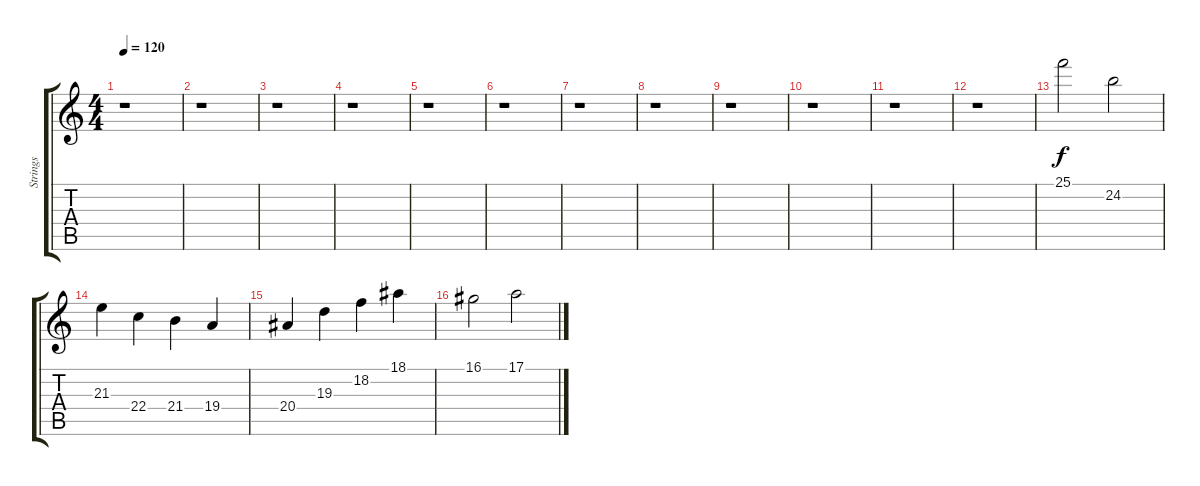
\track ("Strings" "Strings") {instrument stringensemble2}
\staff {score tabs}
\tuning (E4 B3 G3 D3 A2 E2) {hide}
\ts (4 4)
\tempo 120
\clef g2
\ks c
r.1{dy f instrument stringensemble2} |
r.1 |
r.1 |
r.1 |
r.1 |
r.1 |
r.1 |
r.1 |
r.1 |
r.1 |
r.1 |
r.1 |
25.1.2 24.2.2 |
21.3.4 22.4.4 21.4.4 19.4.4 |
20.4.4 19.3.4 18.2.4 18.1.4 |
16.1.2 17.1.2
